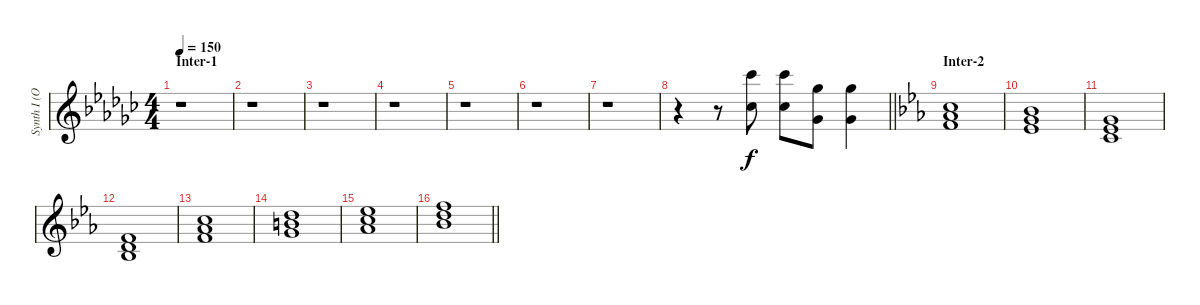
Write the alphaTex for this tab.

\track ("Synth I (Organ)" "Synth I (O") {instrument drawbarorgan}
\staff {score}
\tuning (E4 B3 G3 D3 A2 E2 B1) {hide}
\ts (4 4)
\section ("" "Inter-1")
\tempo 150
\clef g2
\ks ebminor
r.1{dy f} |
r.1 |
r.1 |
r.1 |
r.1 |
r.1 |
r.1 |
\barLineRight lightlight
r.4 r.8 (19.1 12.2).8 (19.1 12.2).8 (14.1 7.2).8 (14.1 7.2).4 |
\section ("" "Inter-2")
\ks eb
(8.1 9.2 10.3).1 |
(3.1 4.2 15.3).1 |
(3.1 4.2 5.3).1 |
(1.1 3.2 3.3).1 |
(1.1 9.2 17.3).1 |
(3.1 12.2 19.3).1 |
(4.1 13.2 20.3).1 |
\barLineRight lightlight
(6.1 15.2 22.3).1
